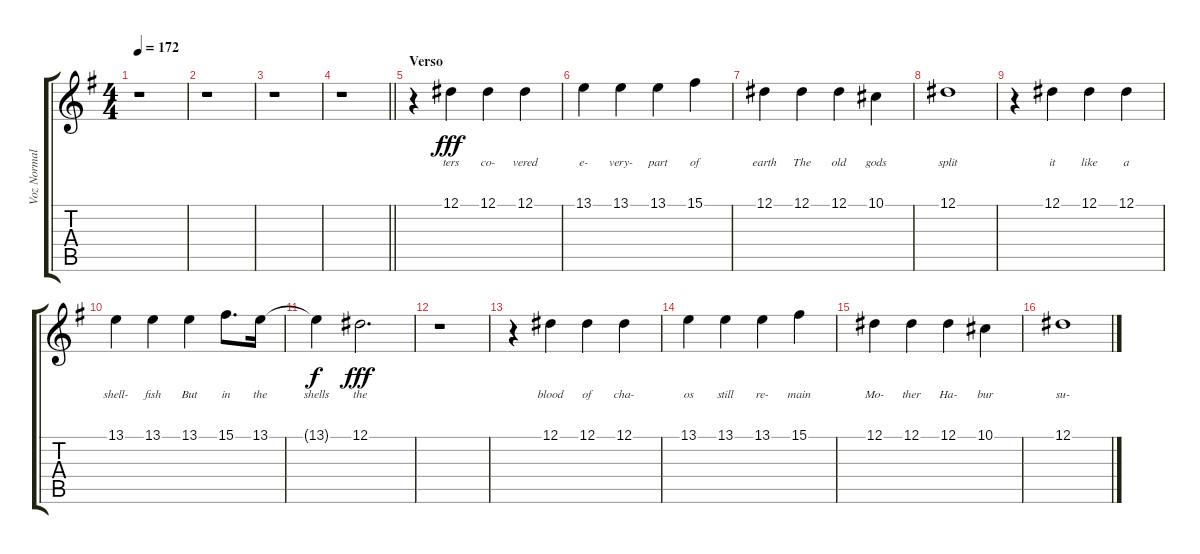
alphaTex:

\track ("Voz Normal" "Voz Normal") {instrument cello}
\staff {score tabs}
\tuning (Eb4 Bb3 Gb3 Db3 Ab2 Eb2) {hide}
\ts (4 4)
\tempo 172
\clef g2
\ks eminor
r.1{dy fff} |
r.1 |
r.1 |
\barLineRight lightlight
r.1 |
\section ("" "Verso")
r.4{instrument cello} 12.1.4{lyrics (0 "ters") lyrics (1 "") lyrics (2 "") lyrics (3 "") lyrics (4 "")} 12.1.4{lyrics (0 "co-") lyrics (1 "") lyrics (2 "") lyrics (3 "") lyrics (4 "")} 12.1.4{lyrics (0 "vered") lyrics (1 "") lyrics (2 "") lyrics (3 "") lyrics (4 "")} |
13.1.4{lyrics (0 "e-") lyrics (1 "") lyrics (2 "") lyrics (3 "") lyrics (4 "")} 13.1.4{lyrics (0 "very-") lyrics (1 "") lyrics (2 "") lyrics (3 "") lyrics (4 "")} 13.1.4{lyrics (0 "part") lyrics (1 "") lyrics (2 "") lyrics (3 "") lyrics (4 "")} 15.1.4{lyrics (0 "of") lyrics (1 "") lyrics (2 "") lyrics (3 "") lyrics (4 "")} |
12.1.4{lyrics (0 "earth") lyrics (1 "") lyrics (2 "") lyrics (3 "") lyrics (4 "")} 12.1.4{lyrics (0 "The") lyrics (1 "") lyrics (2 "") lyrics (3 "") lyrics (4 "")} 12.1.4{lyrics (0 "old") lyrics (1 "") lyrics (2 "") lyrics (3 "") lyrics (4 "")} 10.1.4{lyrics (0 "gods") lyrics (1 "") lyrics (2 "") lyrics (3 "") lyrics (4 "")} |
12.1.1{lyrics (0 "split") lyrics (1 "") lyrics (2 "") lyrics (3 "") lyrics (4 "")} |
r.4 12.1.4{lyrics (0 "it") lyrics (1 "") lyrics (2 "") lyrics (3 "") lyrics (4 "")} 12.1.4{lyrics (0 "like") lyrics (1 "") lyrics (2 "") lyrics (3 "") lyrics (4 "")} 12.1.4{lyrics (0 "a") lyrics (1 "") lyrics (2 "") lyrics (3 "") lyrics (4 "")} |
13.1.4{lyrics (0 "shell-") lyrics (1 "") lyrics (2 "") lyrics (3 "") lyrics (4 "")} 13.1.4{lyrics (0 "fish") lyrics (1 "") lyrics (2 "") lyrics (3 "") lyrics (4 "")} 13.1.4{lyrics (0 "But") lyrics (1 "") lyrics (2 "") lyrics (3 "") lyrics (4 "")} 15.1.8{d lyrics (0 "in") lyrics (1 "") lyrics (2 "") lyrics (3 "") lyrics (4 "")} 13.1.16{lyrics (0 "the") lyrics (1 "") lyrics (2 "") lyrics (3 "") lyrics (4 "")} |
13.1{t}.4{lyrics (0 "shells") lyrics (1 "") lyrics (2 "") lyrics (3 "") lyrics (4 "") dy f} 12.1.2{d lyrics (0 "the") lyrics (1 "") lyrics (2 "") lyrics (3 "") lyrics (4 "") dy fff} |
r.1 |
r.4 12.1.4{lyrics (0 "blood") lyrics (1 "") lyrics (2 "") lyrics (3 "") lyrics (4 "")} 12.1.4{lyrics (0 "of") lyrics (1 "") lyrics (2 "") lyrics (3 "") lyrics (4 "")} 12.1.4{lyrics (0 "cha-") lyrics (1 "") lyrics (2 "") lyrics (3 "") lyrics (4 "")} |
13.1.4{lyrics (0 "os") lyrics (1 "") lyrics (2 "") lyrics (3 "") lyrics (4 "")} 13.1.4{lyrics (0 "still") lyrics (1 "") lyrics (2 "") lyrics (3 "") lyrics (4 "")} 13.1.4{lyrics (0 "re-") lyrics (1 "") lyrics (2 "") lyrics (3 "") lyrics (4 "")} 15.1.4{lyrics (0 "main") lyrics (1 "") lyrics (2 "") lyrics (3 "") lyrics (4 "")} |
12.1.4{lyrics (0 "Mo-") lyrics (1 "") lyrics (2 "") lyrics (3 "") lyrics (4 "")} 12.1.4{lyrics (0 "ther") lyrics (1 "") lyrics (2 "") lyrics (3 "") lyrics (4 "")} 12.1.4{lyrics (0 "Ha-") lyrics (1 "") lyrics (2 "") lyrics (3 "") lyrics (4 "")} 10.1.4{lyrics (0 "bur") lyrics (1 "") lyrics (2 "") lyrics (3 "") lyrics (4 "")} |
12.1.1{lyrics (0 "su-") lyrics (1 "") lyrics (2 "") lyrics (3 "") lyrics (4 "")}
